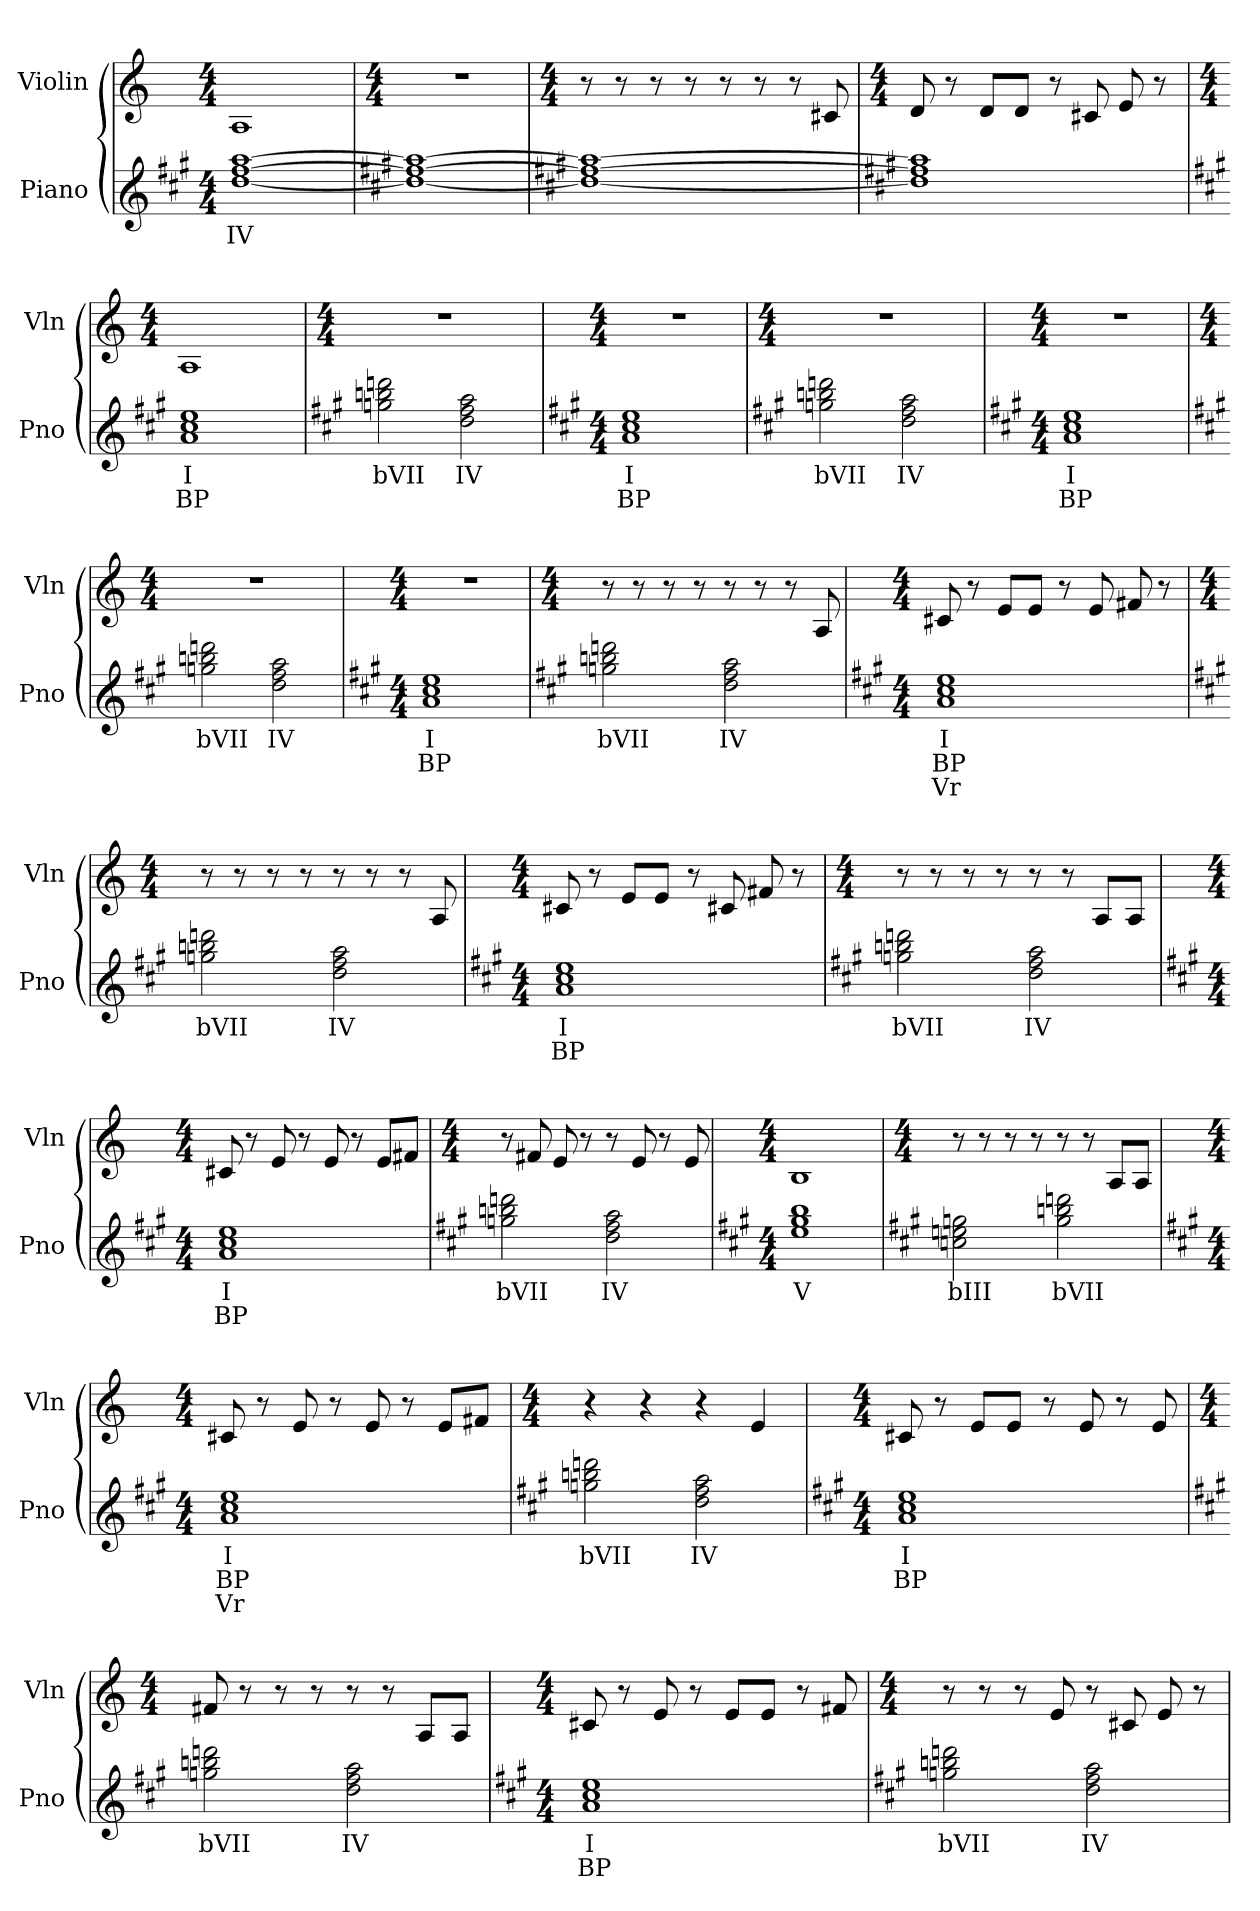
**kern	**text	**text	**text	**kern
*part2	*part2	*part2	*part2	*part1
*staff2	*staff2	*staff2	*staff2	*staff1
*I"Piano	*	*	*	*I"Violin
*I'Pno	*	*	*	*I'Vln
*k[f#c#g#]	*	*	*	*
*A:	*	*	*	*
*M4/4	*	*	*	*M4/4
=	=	=	=	=
[1dd [1ff# [1aa	IV	.	.	1A
=	=	=	=	=
*k[f#c#g#]	*	*	*	*
*A:	*	*	*	*
*	*	*	*	*M4/4
1dd_ 1ff#_ 1aa_	.	.	.	1r
=	=	=	=	=
*k[f#c#g#]	*	*	*	*
*A:	*	*	*	*
*	*	*	*	*M4/4
1dd_ 1ff#_ 1aa_	.	.	.	8r
.	.	.	.	8r
.	.	.	.	8r
.	.	.	.	8r
.	.	.	.	8r
.	.	.	.	8r
.	.	.	.	8r
.	.	.	.	8c#X
=	=	=	=	=
*k[f#c#g#]	*	*	*	*
*A:	*	*	*	*
*	*	*	*	*M4/4
1dd] 1ff#] 1aa]	.	.	.	8d
.	.	.	.	8r
.	.	.	.	8dL
.	.	.	.	8dJ
.	.	.	.	8r
.	.	.	.	8c#X
.	.	.	.	8e
.	.	.	.	8r
=	=	=	=	=
*k[f#c#g#]	*	*	*	*
*A:	*	*	*	*
*	*	*	*	*M4/4
1a 1cc# 1ee	I	BP	.	1A
=	=	=	=	=
*k[f#c#g#]	*	*	*	*
*A:	*	*	*	*
*	*	*	*	*M4/4
2ggn 2bbn 2dddn	bVII	.	.	1r
2dd 2ff# 2aa	IV	.	.	.
=	=	=	=	=
*k[f#c#g#]	*	*	*	*
*A:	*	*	*	*
*M4/4	*	*	*	*M4/4
1a 1cc# 1ee	I	BP	.	1r
=	=	=	=	=
*k[f#c#g#]	*	*	*	*
*A:	*	*	*	*
*	*	*	*	*M4/4
2ggn 2bbn 2dddn	bVII	.	.	1r
2dd 2ff# 2aa	IV	.	.	.
=	=	=	=	=
*k[f#c#g#]	*	*	*	*
*A:	*	*	*	*
*M4/4	*	*	*	*M4/4
1a 1cc# 1ee	I	BP	.	1r
=	=	=	=	=
*k[f#c#g#]	*	*	*	*
*A:	*	*	*	*
*	*	*	*	*M4/4
2ggn 2bbn 2dddn	bVII	.	.	1r
2dd 2ff# 2aa	IV	.	.	.
=	=	=	=	=
*k[f#c#g#]	*	*	*	*
*A:	*	*	*	*
*M4/4	*	*	*	*M4/4
1a 1cc# 1ee	I	BP	.	1r
=	=	=	=	=
*k[f#c#g#]	*	*	*	*
*A:	*	*	*	*
*	*	*	*	*M4/4
2ggn 2bbn 2dddn	bVII	.	.	8r
.	.	.	.	8r
.	.	.	.	8r
.	.	.	.	8r
2dd 2ff# 2aa	IV	.	.	8r
.	.	.	.	8r
.	.	.	.	8r
.	.	.	.	8A
=	=	=	=	=
*k[f#c#g#]	*	*	*	*
*A:	*	*	*	*
*M4/4	*	*	*	*M4/4
1a 1cc# 1ee	I	BP	Vr	8c#X
.	.	.	.	8r
.	.	.	.	8eL
.	.	.	.	8eJ
.	.	.	.	8r
.	.	.	.	8e
.	.	.	.	8f#X
.	.	.	.	8r
=	=	=	=	=
*k[f#c#g#]	*	*	*	*
*A:	*	*	*	*
*	*	*	*	*M4/4
2ggn 2bbn 2dddn	bVII	.	.	8r
.	.	.	.	8r
.	.	.	.	8r
.	.	.	.	8r
2dd 2ff# 2aa	IV	.	.	8r
.	.	.	.	8r
.	.	.	.	8r
.	.	.	.	8A
=	=	=	=	=
*k[f#c#g#]	*	*	*	*
*A:	*	*	*	*
*M4/4	*	*	*	*M4/4
1a 1cc# 1ee	I	BP	.	8c#X
.	.	.	.	8r
.	.	.	.	8eL
.	.	.	.	8eJ
.	.	.	.	8r
.	.	.	.	8c#X
.	.	.	.	8f#X
.	.	.	.	8r
=	=	=	=	=
*k[f#c#g#]	*	*	*	*
*A:	*	*	*	*
*	*	*	*	*M4/4
2ggn 2bbn 2dddn	bVII	.	.	8r
.	.	.	.	8r
.	.	.	.	8r
.	.	.	.	8r
2dd 2ff# 2aa	IV	.	.	8r
.	.	.	.	8r
.	.	.	.	8AL
.	.	.	.	8AJ
=	=	=	=	=
*k[f#c#g#]	*	*	*	*
*A:	*	*	*	*
*M4/4	*	*	*	*M4/4
1a 1cc# 1ee	I	BP	.	8c#X
.	.	.	.	8r
.	.	.	.	8e
.	.	.	.	8r
.	.	.	.	8e
.	.	.	.	8r
.	.	.	.	8eL
.	.	.	.	8f#XJ
=	=	=	=	=
*k[f#c#g#]	*	*	*	*
*A:	*	*	*	*
*	*	*	*	*M4/4
2ggn 2bbn 2dddn	bVII	.	.	8r
.	.	.	.	8f#X
.	.	.	.	8e
.	.	.	.	8r
2dd 2ff# 2aa	IV	.	.	8r
.	.	.	.	8e
.	.	.	.	8r
.	.	.	.	8e
=	=	=	=	=
*k[f#c#g#]	*	*	*	*
*A:	*	*	*	*
*M4/4	*	*	*	*M4/4
1ee 1gg# 1bb	V	.	.	1B
=	=	=	=	=
*k[f#c#g#]	*	*	*	*
*A:	*	*	*	*
*	*	*	*	*M4/4
2ccn 2een 2ggn	bIII	.	.	8r
.	.	.	.	8r
.	.	.	.	8r
.	.	.	.	8r
2gg 2bbn 2dddn	bVII	.	.	8r
.	.	.	.	8r
.	.	.	.	8AL
.	.	.	.	8AJ
=	=	=	=	=
*k[f#c#g#]	*	*	*	*
*A:	*	*	*	*
*M4/4	*	*	*	*M4/4
1a 1cc# 1ee	I	BP	Vr	8c#X
.	.	.	.	8r
.	.	.	.	8e
.	.	.	.	8r
.	.	.	.	8e
.	.	.	.	8r
.	.	.	.	8eL
.	.	.	.	8f#XJ
=	=	=	=	=
*k[f#c#g#]	*	*	*	*
*A:	*	*	*	*
*	*	*	*	*M4/4
2ggn 2bbn 2dddn	bVII	.	.	4r
.	.	.	.	4r
2dd 2ff# 2aa	IV	.	.	4r
.	.	.	.	4e
=	=	=	=	=
*k[f#c#g#]	*	*	*	*
*A:	*	*	*	*
*M4/4	*	*	*	*M4/4
1a 1cc# 1ee	I	BP	.	8c#X
.	.	.	.	8r
.	.	.	.	8eL
.	.	.	.	8eJ
.	.	.	.	8r
.	.	.	.	8e
.	.	.	.	8r
.	.	.	.	8e
=	=	=	=	=
*k[f#c#g#]	*	*	*	*
*A:	*	*	*	*
*	*	*	*	*M4/4
2ggn 2bbn 2dddn	bVII	.	.	8f#X
.	.	.	.	8r
.	.	.	.	8r
.	.	.	.	8r
2dd 2ff# 2aa	IV	.	.	8r
.	.	.	.	8r
.	.	.	.	8AL
.	.	.	.	8AJ
=	=	=	=	=
*k[f#c#g#]	*	*	*	*
*A:	*	*	*	*
*M4/4	*	*	*	*M4/4
1a 1cc# 1ee	I	BP	.	8c#X
.	.	.	.	8r
.	.	.	.	8e
.	.	.	.	8r
.	.	.	.	8eL
.	.	.	.	8eJ
.	.	.	.	8r
.	.	.	.	8f#X
=	=	=	=	=
*k[f#c#g#]	*	*	*	*
*A:	*	*	*	*
*	*	*	*	*M4/4
2ggn 2bbn 2dddn	bVII	.	.	8r
.	.	.	.	8r
.	.	.	.	8r
.	.	.	.	8e
2dd 2ff# 2aa	IV	.	.	8r
.	.	.	.	8c#X
.	.	.	.	8e
.	.	.	.	8r
=	=	=	=	=
*-	*-	*-	*-	*-
